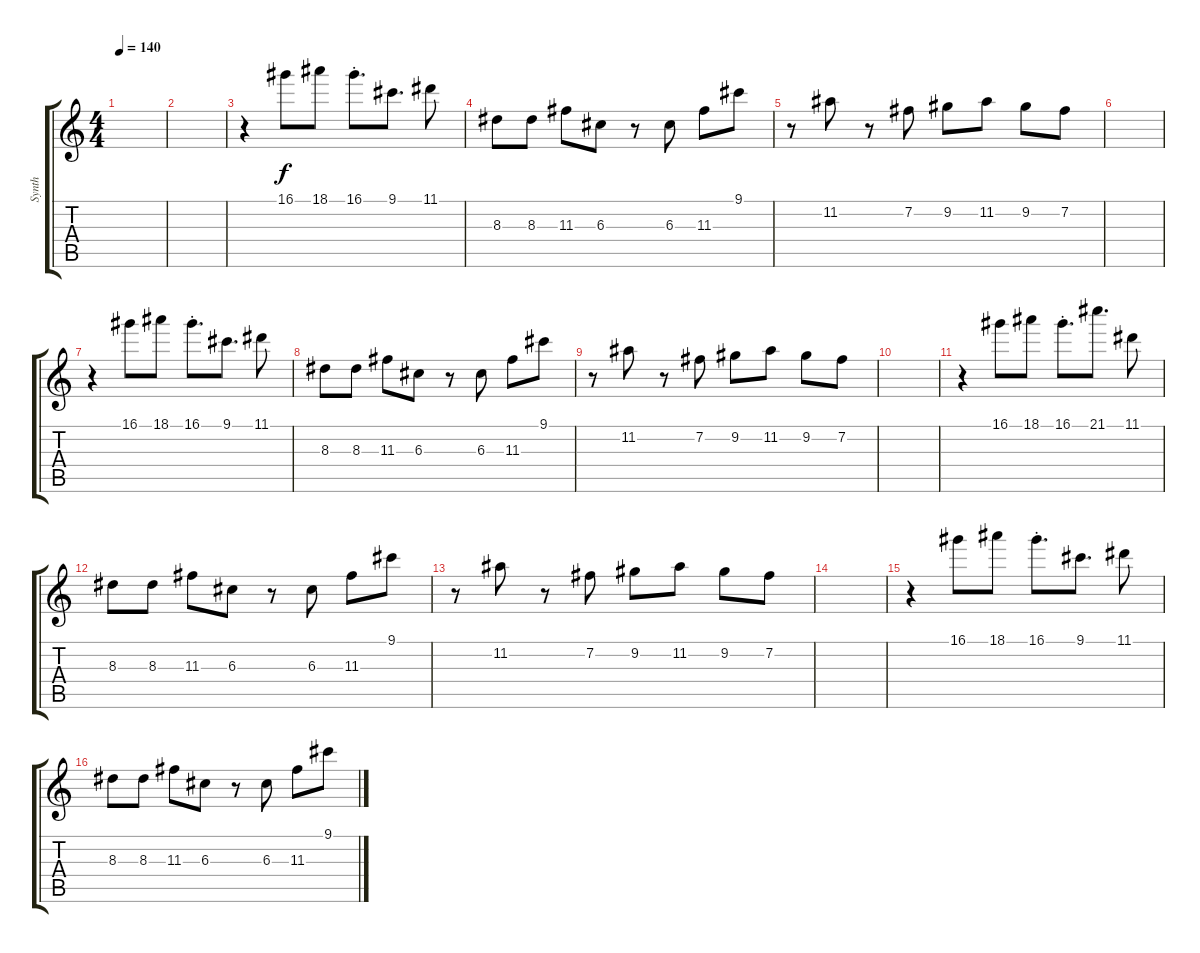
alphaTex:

\track ("Synth " "Synth ") {instrument synthbass1}
\staff {score tabs}
\tuning (E4 B3 G3 D3 A2 E2) {hide}
\ts (4 4)
\tempo 140
\clef g2
\ks c
|
|
r.4 16.1.8 18.1.8 16.1{st}.8{d} 9.1.8{d} 11.1.8 |
8.3.8 8.3.8 11.3.8 6.3.8 r.8 6.3.8 11.3.8 9.1.8 |
r.8 11.2.8 r.8 7.2.8 9.2.8 11.2.8 9.2.8 7.2.8 |
|
r.4 16.1.8 18.1.8 16.1{st}.8{d} 9.1.8{d} 11.1.8 |
8.3.8 8.3.8 11.3.8 6.3.8 r.8 6.3.8 11.3.8 9.1.8 |
r.8 11.2.8 r.8 7.2.8 9.2.8 11.2.8 9.2.8 7.2.8 |
|
r.4 16.1.8 18.1.8 16.1{st}.8{d} 21.1.8{d} 11.1.8 |
8.3.8 8.3.8 11.3.8 6.3.8 r.8 6.3.8 11.3.8 9.1.8 |
r.8 11.2.8 r.8 7.2.8 9.2.8 11.2.8 9.2.8 7.2.8 |
|
r.4 16.1.8 18.1.8 16.1{st}.8{d} 9.1.8{d} 11.1.8 |
8.3.8 8.3.8 11.3.8 6.3.8 r.8 6.3.8 11.3.8 9.1.8
